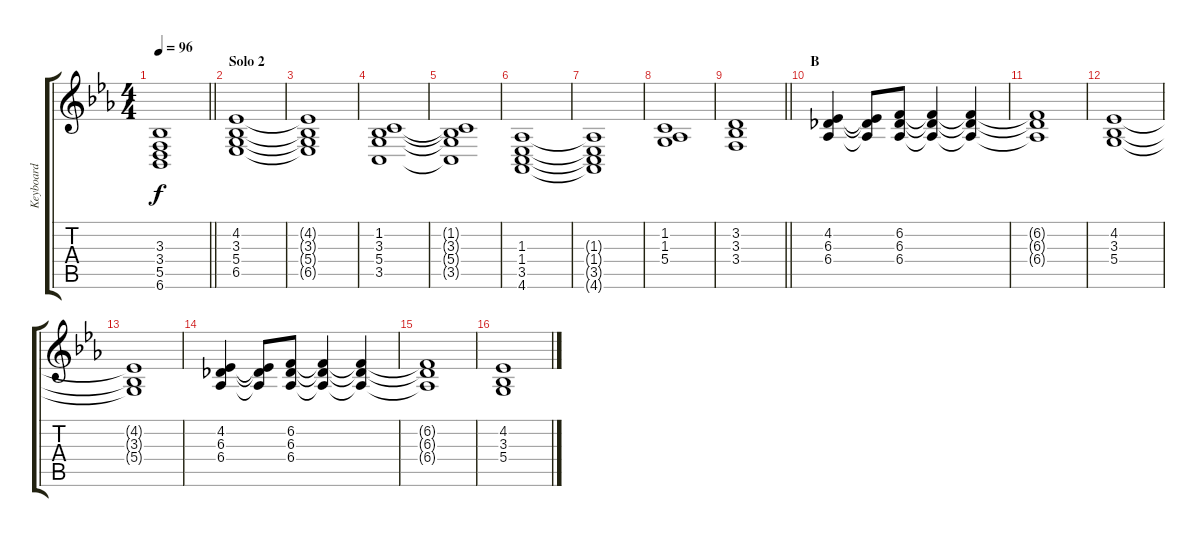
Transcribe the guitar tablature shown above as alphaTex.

\track ("Keyboard" "Keyboard") {instrument pad2warm}
\staff {score tabs}
\tuning (E4 B3 G3 D3 A2 E2) {hide}
\ts (4 4)
\tempo 96
\clef g2
\barLineRight lightlight
\ks cminor
(3.3{t} 3.4{t} 5.5{t} 6.6{t}).1{dy f} |
\section ("" "Solo 2")
(4.2 3.3 5.4 6.5).1 |
(4.2{t} 3.3{t} 5.4{t} 6.5{t}).1 |
(1.2 3.3 5.4 3.5).1 |
(1.2{t} 3.3{t} 5.4{t} 3.5{t}).1 |
(1.3 1.4 3.5 4.6).1 |
(1.3{t} 1.4{t} 3.5{t} 4.6{t}).1 |
(1.2 1.3 5.4).1 |
\barLineRight lightlight
(3.2 3.3 3.4).1 |
\section ("" "B")
(4.2 6.3 6.4).4 (4.2{t} 6.3{t} 6.4{t}).8 (6.2 6.3 6.4).8 (6.2{t} 6.3{t} 6.4{t}).4 (6.2{t} 6.3{t} 6.4{t}).4 |
(6.2{t} 6.3{t} 6.4{t}).1 |
(4.2 3.3 5.4).1 |
(4.2{t} 3.3{t} 5.4{t}).1 |
(4.2 6.3 6.4).4 (4.2{t} 6.3{t} 6.4{t}).8 (6.2 6.3 6.4).8 (6.2{t} 6.3{t} 6.4{t}).4 (6.2{t} 6.3{t} 6.4{t}).4 |
(6.2{t} 6.3{t} 6.4{t}).1 |
(4.2 3.3 5.4).1
